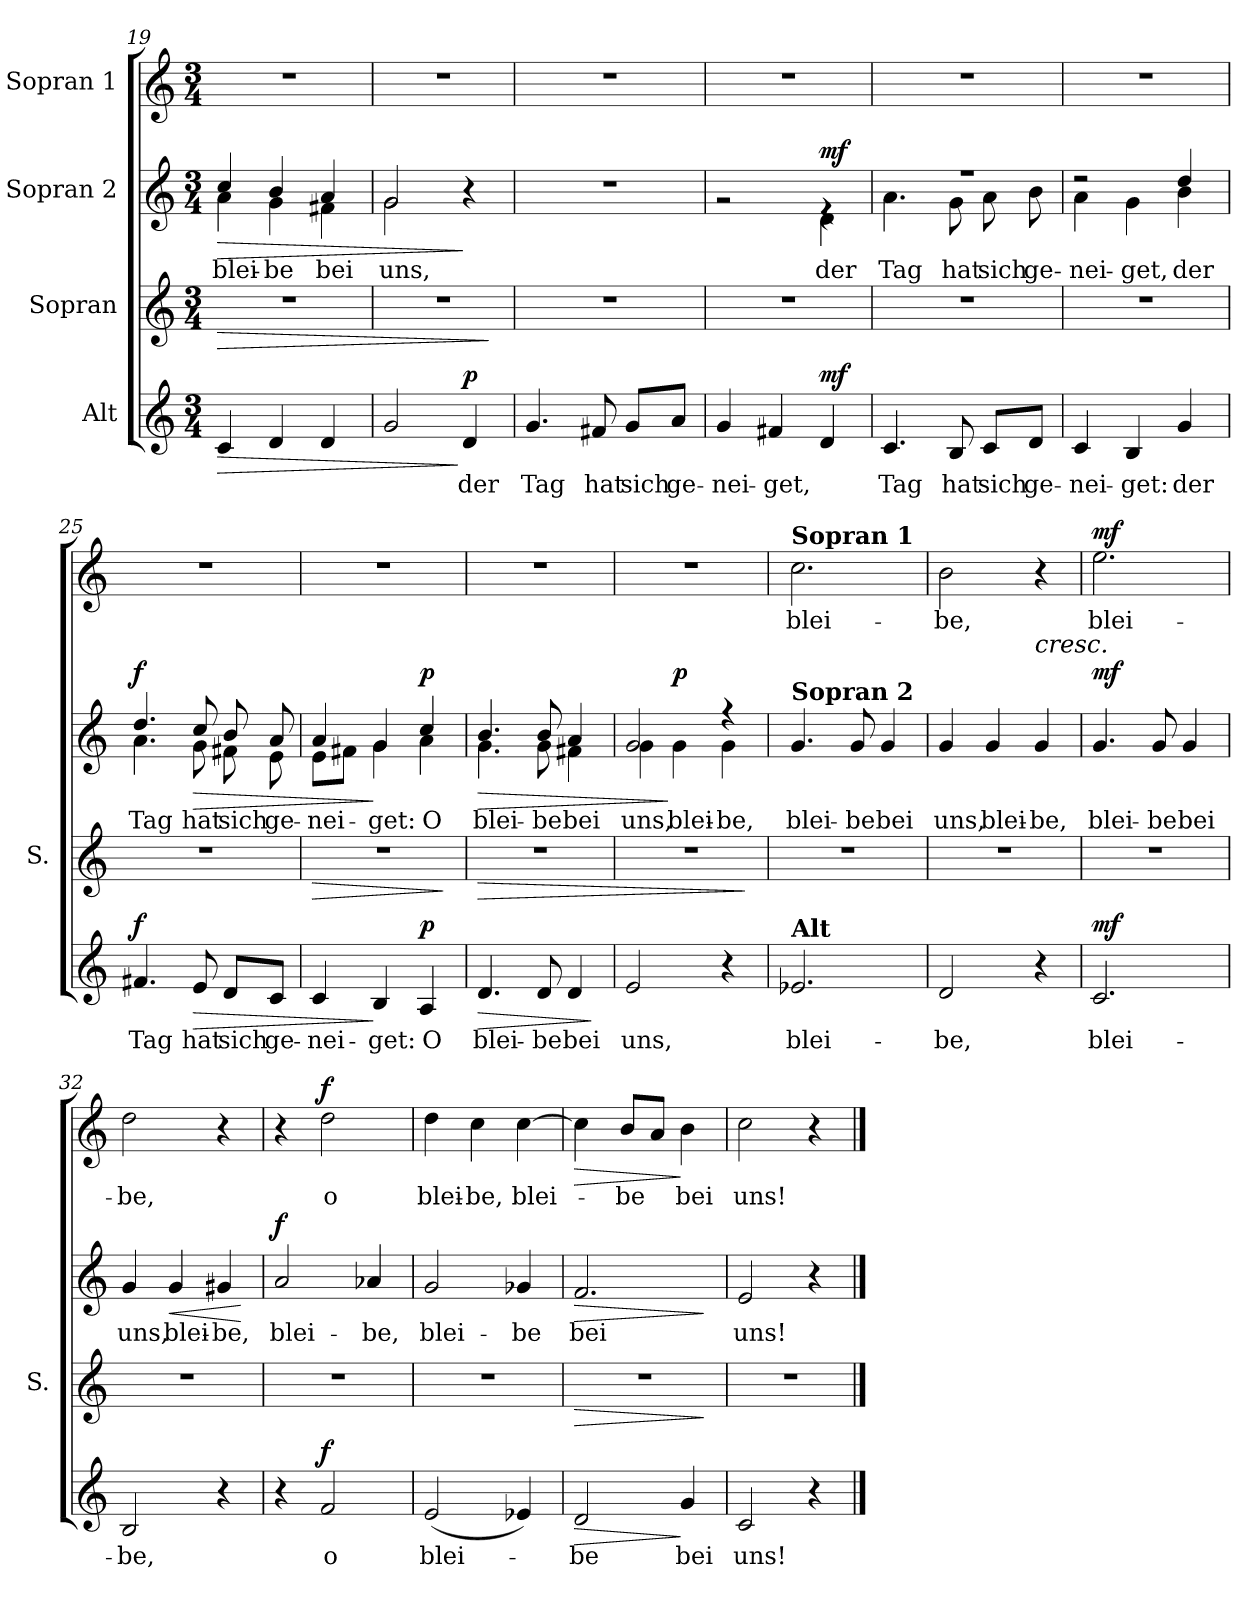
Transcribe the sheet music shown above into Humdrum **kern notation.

**kern	**text	**dynam	**kern	**dynam	**kern	**text	**dynam	**kern	**text	**dynam
*part4	*part4	*part4	*part3	*part3	*part2	*part2	*part2	*part1	*part1	*part1
*staff4	*staff4	*staff4	*staff3	*staff3	*staff2	*staff2	*staff2	*staff1	*staff1	*staff1
*I"Alt	*	*	*I"Sopran	*	*I"Sopran 2	*	*	*I"Sopran 1	*	*
*	*	*	*I'S.	*	*	*	*	*	*	*
*clefG2	*	*	*clefG2	*	*clefG2	*	*	*clefG2	*	*
*k[]	*	*	*k[]	*	*k[]	*	*	*k[]	*	*
*M3/4	*	*	*M3/4	*	*M3/4	*	*	*M3/4	*	*
=19	=19	=19	=19	=19	=19	=19	=19	=19	=19	=19
!	!	!LO:HP:b	!	!LO:HP:b	!	!LO:LY:b	!LO:HP:b	!	!	!
*	*	*	*	*	*^	*	*	*	*	*
4c/	.	>	2.r	>	4cc/	4a\	blei-	>	2.r	.	.
!	!	!	!	!	!	!	!LO:LY:b	!	!	!	!
4d/	.	.	.	.	4b/	4g\	-be	.	.	.	.
!	!	!	!	!	!	!	!LO:LY:b	!	!	!	!
4d/	.	.	.	.	4a/	4f#X\	bei	.	.	.	.
=20	=20	=20	=20	=20	=20	=20	=20	=20	=20	=20	=20
!	!	!	!	!	!	!	!LO:LY:b	!	!	!	!
2g/	.	.	2.r	.	2g/	2g\	uns,	.	2.r	.	.
!	!LO:LY:b	!LO:DY:n=1:a	!	!	!	!	!	!	!	!	!
4d/	der	] p	.	.	4r	4ryy	.	]	.	.	.
*	*	*	*	*	*v	*v	*	*	*	*	*
.	.	.	.	]	.	.	.	.	.	.
=21	=21	=21	=21	=21	=21	=21	=21	=21	=21	=21
!	!LO:LY:b	!	!	!	!	!	!	!	!	!
4.g/	Tag	.	2.r	.	2.r	.	.	2.r	.	.
!	!LO:LY:b	!	!	!	!	!	!	!	!	!
8f#X/	hat	.	.	.	.	.	.	.	.	.
!	!LO:LY:b	!	!	!	!	!	!	!	!	!
8g/L	sich	.	.	.	.	.	.	.	.	.
!	!LO:LY:b	!	!	!	!	!	!	!	!	!
8a/J	ge-	.	.	.	.	.	.	.	.	.
=22	=22	=22	=22	=22	=22	=22	=22	=22	=22	=22
!	!LO:LY:b	!	!	!	!	!	!	!	!	!
*	*	*	*	*	*^	*	*	*	*	*
4g/	-nei-	.	2.r	.	2rg	2ryy	.	.	2.r	.	.
!	!LO:LY:b	!	!	!	!	!	!	!	!	!	!
4f#X/	-get,	.	.	.	.	.	.	.	.	.	.
!	!	!LO:DY:a	!	!	!	!	!LO:LY:b	!LO:DY:a	!	!	!
4d/	.	mf	.	.	4re	4d\	der	mf	.	.	.
!!LO:LB:g=z
=23	=23	=23	=23	=23	=23	=23	=23	=23	=23	=23	=23
!	!LO:LY:b	!	!	!	!	!	!LO:LY:b	!	!	!	!
4.c/	Tag	.	2.r	.	2.r	4.a\	Tag	.	2.r	.	.
!	!LO:LY:b	!	!	!	!	!	!LO:LY:b	!	!	!	!
8B/	hat	.	.	.	.	8g\	hat	.	.	.	.
!	!LO:LY:b	!	!	!	!	!	!LO:LY:b	!	!	!	!
8c/L	sich	.	.	.	.	8a\	sich	.	.	.	.
!	!LO:LY:b	!	!	!	!	!	!LO:LY:b	!	!	!	!
8d/J	ge-	.	.	.	.	8b\	ge-	.	.	.	.
=24	=24	=24	=24	=24	=24	=24	=24	=24	=24	=24	=24
!	!LO:LY:b	!	!	!	!	!	!LO:LY:b	!	!	!	!
4c/	-nei-	.	2.r	.	2r	4a\	-nei-	.	2.r	.	.
!	!LO:LY:b	!	!	!	!	!	!LO:LY:b	!	!	!	!
4B/	-get:	.	.	.	.	4g\	-get,	.	.	.	.
!	!LO:LY:b	!	!	!	!	!	!LO:LY:b	!	!	!	!
4g/	der	.	.	.	4dd/	4b\	der	.	.	.	.
=25	=25	=25	=25	=25	=25	=25	=25	=25	=25	=25	=25
!	!LO:LY:b	!LO:DY:a	!	!	!	!	!LO:LY:b	!LO:DY:a	!	!	!
4.f#X/	Tag	f	2.r	.	4.dd/	4.a\	Tag	f	2.r	.	.
!	!LO:LY:b	!LO:HP:b	!	!	!	!	!LO:LY:b	!LO:HP:b	!	!	!
8e/	hat	>	.	.	8cc/	8g\	hat	>	.	.	.
!	!LO:LY:b	!	!	!	!	!	!LO:LY:b	!	!	!	!
8d/L	sich	.	.	.	8b/	8f#X\	sich	.	.	.	.
!	!LO:LY:b	!	!	!	!	!	!LO:LY:b	!	!	!	!
8c/J	ge-	.	.	.	8a/	8e\	ge-	.	.	.	.
=26	=26	=26	=26	=26	=26	=26	=26	=26	=26	=26	=26
!	!LO:LY:b	!	!	!LO:HP:b	!	!	!LO:LY:b	!	!	!	!
4c/	-nei-	.	2.r	>	4a/	8e\L	-nei-	.	2.r	.	.
.	.	.	.	.	.	8f#X\J	.	.	.	.	.
!	!LO:LY:b	!	!	!	!	!	!LO:LY:b	!	!	!	!
4B/	-get:	]	.	.	4g/	4g\	-get:	]	.	.	.
!	!LO:LY:b	!LO:DY:a	!	!	!	!	!LO:LY:b	!LO:DY:a	!	!	!
4A/	O	p	.	.	4cc/	4a\	O	p	.	.	.
*	*	*	*	*	*v	*v	*	*	*	*	*
.	.	.	.	]	.	.	.	.	.	.
=27	=27	=27	=27	=27	=27	=27	=27	=27	=27	=27
!	!LO:LY:b	!LO:HP:b	!	!LO:HP:b	!	!LO:LY:b	!LO:HP:b	!	!	!
*	*	*	*	*	*^	*	*	*	*	*
4.d/	blei-	>	2.r	>	4.b/	4.g\	blei-	>	2.r	.	.
!	!LO:LY:b	!	!	!	!	!	!LO:LY:b	!	!	!	!
8d/	-be	.	.	.	8b/	8g\	-be	.	.	.	.
!	!LO:LY:b	!	!	!	!	!	!LO:LY:b	!	!	!	!
4d/	bei	.	.	.	4a/	4f#X\	bei	.	.	.	.
*	*	*	*	*	*v	*v	*	*	*	*	*
.	.	]	.	.	.	.	.	.	.	.
=28	=28	=28	=28	=28	=28	=28	=28	=28	=28	=28
!	!LO:LY:b	!	!	!	!	!LO:LY:b	!	!	!	!
*	*	*	*	*	*^	*	*	*	*	*
2e/	uns,	.	2.r	.	2g/	4g\	uns,	.	2.r	.	.
!	!	!	!	!	!	!	!LO:LY:b	!LO:DY:n=1:a	!	!	!
.	.	.	.	.	.	4g\	blei-	] p	.	.	.
!	!	!	!	!	!	!	!LO:LY:b	!	!	!	!
4r	.	.	.	.	4r	4g\	-be,	.	.	.	.
*	*	*	*	*	*v	*v	*	*	*	*	*
.	.	.	.	]	.	.	.	.	.	.
!!LO:LB:g=z
=29	=29	=29	=29	=29	=29	=29	=29	=29	=29	=29
!	!	!	!	!	!	!	!	!LO:TX:a:B:t=Sopran 1	!	!
!	!	!	!	!	!LO:TX:a:B:t=Sopran 2	!	!	!	!	!
!LO:TX:a:B:t=Alt	!	!	!	!	!	!	!	!	!	!
!	!LO:LY:b	!	!	!	!	!LO:LY:b	!	!	!LO:LY:b	!
2.e-X/	blei-	.	2.r	.	4.g/	blei-	.	2.cc\	blei-	.
!	!	!	!	!	!	!LO:LY:b	!	!	!	!
.	.	.	.	.	8g/	-be	.	.	.	.
!	!	!	!	!	!	!LO:LY:b	!	!	!	!
.	.	.	.	.	4g/	bei	.	.	.	.
=30	=30	=30	=30	=30	=30	=30	=30	=30	=30	=30
!	!LO:LY:b	!	!	!	!	!LO:LY:b	!	!	!LO:LY:b	!
2d/	-be,	.	2.r	.	4g/	uns,	.	2b\	-be,	.
!	!	!	!	!	!	!LO:LY:b	!	!	!	!
.	.	.	.	.	4g/	blei-	.	.	.	.
!	!	!	!	!	!LO:TX:a:i:t=cresc.	!	!	!	!	!
!	!	!	!	!	!	!LO:LY:b	!	!	!	!
4r	.	.	.	.	4g/	-be,	.	4r	.	.
=31	=31	=31	=31	=31	=31	=31	=31	=31	=31	=31
!	!LO:LY:b	!LO:DY:a	!	!	!	!LO:LY:b	!LO:DY:a	!	!LO:LY:b	!LO:DY:a
2.c/	blei-	mf	2.r	.	4.g/	blei-	mf	2.ee\	blei-	mf
!	!	!	!	!	!	!LO:LY:b	!	!	!	!
.	.	.	.	.	8g/	-be	.	.	.	.
!	!	!	!	!	!	!LO:LY:b	!	!	!	!
.	.	.	.	.	4g/	bei	.	.	.	.
=32	=32	=32	=32	=32	=32	=32	=32	=32	=32	=32
!	!LO:LY:b	!	!	!	!	!LO:LY:b	!	!	!LO:LY:b	!
2B/	-be,	.	2.r	.	4g/	uns,	.	2dd\	-be,	.
!	!	!	!	!	!	!LO:LY:b	!LO:HP:b	!	!	!
.	.	.	.	.	4g/	blei-	<	.	.	.
!	!	!	!	!	!	!LO:LY:b	!	!	!	!
4r	.	.	.	.	4g#X/	-be,	.	4r	.	.
.	.	.	.	.	.	.	[	.	.	.
=33	=33	=33	=33	=33	=33	=33	=33	=33	=33	=33
!	!	!	!	!	!	!LO:LY:b	!LO:DY:a	!	!	!
4r	.	.	2.r	.	2a/	blei-	f	4r	.	.
!	!LO:LY:b	!LO:DY:a	!	!	!	!	!	!	!LO:LY:b	!LO:DY:a
2f/	o	f	.	.	.	.	.	2dd\	o	f
!	!	!	!	!	!	!LO:LY:b	!	!	!	!
.	.	.	.	.	4a-X/	-be,	.	.	.	.
=34	=34	=34	=34	=34	=34	=34	=34	=34	=34	=34
!	!LO:LY:b	!	!	!	!	!LO:LY:b	!	!	!LO:LY:b	!
(2e/	blei-	.	2.r	.	2g/	blei-	.	4dd\	blei-	.
!	!	!	!	!	!	!	!	!	!LO:LY:b	!
.	.	.	.	.	.	.	.	4cc\	-be,	.
!	!	!	!	!	!	!LO:LY:b	!	!	!LO:LY:b	!
4e-X/)	.	.	.	.	4g-X/	-be	.	[4cc\	blei-	.
=35	=35	=35	=35	=35	=35	=35	=35	=35	=35	=35
!	!LO:LY:b	!LO:HP:b	!	!LO:HP:b	!	!LO:LY:b	!LO:HP:b	!	!	!LO:HP:b
2d/	-be	>	2.r	>	2.f/	bei	>	4cc\]	.	>
!	!	!	!	!	!	!	!	!	!LO:LY:b	!
.	.	.	.	.	.	.	.	8b/L	-be	.
.	.	.	.	.	.	.	.	8a/J	.	.
!	!LO:LY:b	!	!	!	!	!	!	!	!LO:LY:b	!
4g/	bei	]	.	.	.	.	.	4b\	bei	]
.	.	.	.	]	.	.	]	.	.	.
=36	=36	=36	=36	=36	=36	=36	=36	=36	=36	=36
!	!LO:LY:b	!	!	!	!	!LO:LY:b	!	!	!LO:LY:b	!
2c/	uns!	.	2.r	.	2e/	uns!	.	2cc\	uns!	.
4r	.	.	.	.	4r	.	.	4r	.	.
==	==	==	==	==	==	==	==	==	==	==
*-	*-	*-	*-	*-	*-	*-	*-	*-	*-	*-
